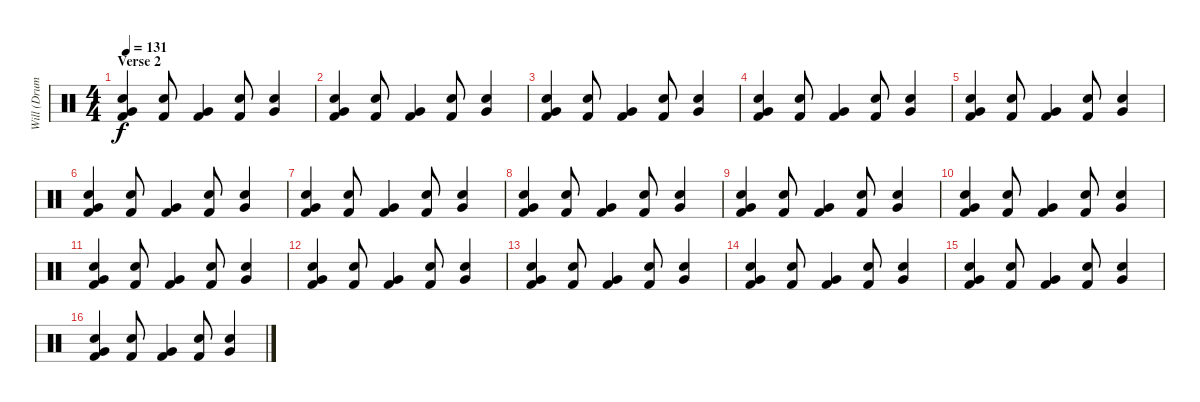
\track ("Will (Drums)" "Will (Drum") {instrument percussion}
\staff {score}
\articulation defaults
\ts (4 4)
\section ("" "Verse 2")
\tempo 131
\clef neutral
\ks c
("Kick (hit) 2" "Snare (hit) 2" "Very Low Tom (hit)").4{dy f} ("Kick (hit) 2" "Snare (hit) 2").8 ("Kick (hit) 2" "Very Low Tom (hit)").4 ("Kick (hit) 2" "Snare (hit) 2").8 ("Snare (hit) 2" "Very Low Tom (hit)").4 |
("Kick (hit) 2" "Snare (hit) 2" "Very Low Tom (hit)").4 ("Kick (hit) 2" "Snare (hit) 2").8 ("Kick (hit) 2" "Very Low Tom (hit)").4 ("Kick (hit) 2" "Snare (hit) 2").8 ("Snare (hit) 2" "Very Low Tom (hit)").4 |
("Kick (hit) 2" "Snare (hit) 2" "Very Low Tom (hit)").4 ("Kick (hit) 2" "Snare (hit) 2").8 ("Kick (hit) 2" "Very Low Tom (hit)").4 ("Kick (hit) 2" "Snare (hit) 2").8 ("Snare (hit) 2" "Very Low Tom (hit)").4 |
("Kick (hit) 2" "Snare (hit) 2" "Very Low Tom (hit)").4 ("Kick (hit) 2" "Snare (hit) 2").8 ("Kick (hit) 2" "Very Low Tom (hit)").4 ("Kick (hit) 2" "Snare (hit) 2").8 ("Snare (hit) 2" "Very Low Tom (hit)").4 |
("Kick (hit) 2" "Snare (hit) 2" "Very Low Tom (hit)").4 ("Kick (hit) 2" "Snare (hit) 2").8 ("Kick (hit) 2" "Very Low Tom (hit)").4 ("Kick (hit) 2" "Snare (hit) 2").8 ("Snare (hit) 2" "Very Low Tom (hit)").4 |
("Kick (hit) 2" "Snare (hit) 2" "Very Low Tom (hit)").4 ("Kick (hit) 2" "Snare (hit) 2").8 ("Kick (hit) 2" "Very Low Tom (hit)").4 ("Kick (hit) 2" "Snare (hit) 2").8 ("Snare (hit) 2" "Very Low Tom (hit)").4 |
("Kick (hit) 2" "Snare (hit) 2" "Very Low Tom (hit)").4 ("Kick (hit) 2" "Snare (hit) 2").8 ("Kick (hit) 2" "Very Low Tom (hit)").4 ("Kick (hit) 2" "Snare (hit) 2").8 ("Snare (hit) 2" "Very Low Tom (hit)").4 |
("Kick (hit) 2" "Snare (hit) 2" "Very Low Tom (hit)").4 ("Kick (hit) 2" "Snare (hit) 2").8 ("Kick (hit) 2" "Very Low Tom (hit)").4 ("Kick (hit) 2" "Snare (hit) 2").8 ("Snare (hit) 2" "Very Low Tom (hit)").4 |
("Kick (hit) 2" "Snare (hit) 2" "Very Low Tom (hit)").4 ("Kick (hit) 2" "Snare (hit) 2").8 ("Kick (hit) 2" "Very Low Tom (hit)").4 ("Kick (hit) 2" "Snare (hit) 2").8 ("Snare (hit) 2" "Very Low Tom (hit)").4 |
("Kick (hit) 2" "Snare (hit) 2" "Very Low Tom (hit)").4 ("Kick (hit) 2" "Snare (hit) 2").8 ("Kick (hit) 2" "Very Low Tom (hit)").4 ("Kick (hit) 2" "Snare (hit) 2").8 ("Snare (hit) 2" "Very Low Tom (hit)").4 |
("Kick (hit) 2" "Snare (hit) 2" "Very Low Tom (hit)").4 ("Kick (hit) 2" "Snare (hit) 2").8 ("Kick (hit) 2" "Very Low Tom (hit)").4 ("Kick (hit) 2" "Snare (hit) 2").8 ("Snare (hit) 2" "Very Low Tom (hit)").4 |
("Kick (hit) 2" "Snare (hit) 2" "Very Low Tom (hit)").4 ("Kick (hit) 2" "Snare (hit) 2").8 ("Kick (hit) 2" "Very Low Tom (hit)").4 ("Kick (hit) 2" "Snare (hit) 2").8 ("Snare (hit) 2" "Very Low Tom (hit)").4 |
("Kick (hit) 2" "Snare (hit) 2" "Very Low Tom (hit)").4 ("Kick (hit) 2" "Snare (hit) 2").8 ("Kick (hit) 2" "Very Low Tom (hit)").4 ("Kick (hit) 2" "Snare (hit) 2").8 ("Snare (hit) 2" "Very Low Tom (hit)").4 |
("Kick (hit) 2" "Snare (hit) 2" "Very Low Tom (hit)").4 ("Kick (hit) 2" "Snare (hit) 2").8 ("Kick (hit) 2" "Very Low Tom (hit)").4 ("Kick (hit) 2" "Snare (hit) 2").8 ("Snare (hit) 2" "Very Low Tom (hit)").4 |
("Kick (hit) 2" "Snare (hit) 2" "Very Low Tom (hit)").4 ("Kick (hit) 2" "Snare (hit) 2").8 ("Kick (hit) 2" "Very Low Tom (hit)").4 ("Kick (hit) 2" "Snare (hit) 2").8 ("Snare (hit) 2" "Very Low Tom (hit)").4 |
("Kick (hit) 2" "Snare (hit) 2" "Very Low Tom (hit)").4 ("Kick (hit) 2" "Snare (hit) 2").8 ("Kick (hit) 2" "Very Low Tom (hit)").4 ("Kick (hit) 2" "Snare (hit) 2").8 ("Snare (hit) 2" "Very Low Tom (hit)").4
